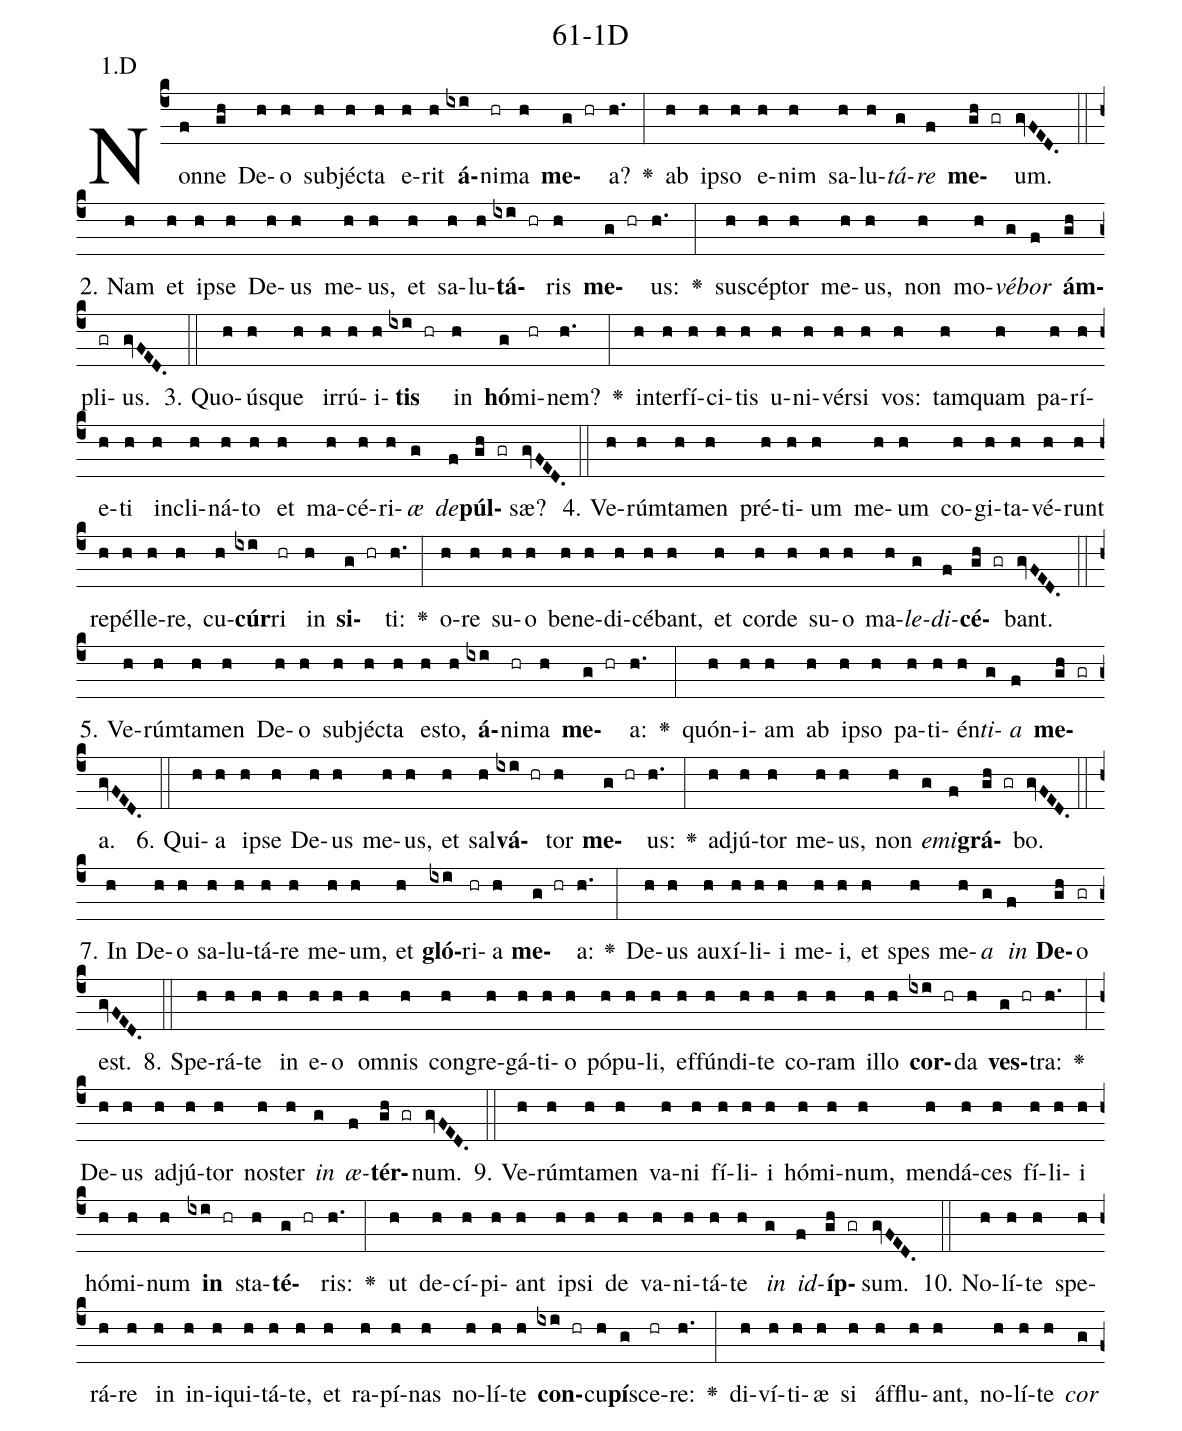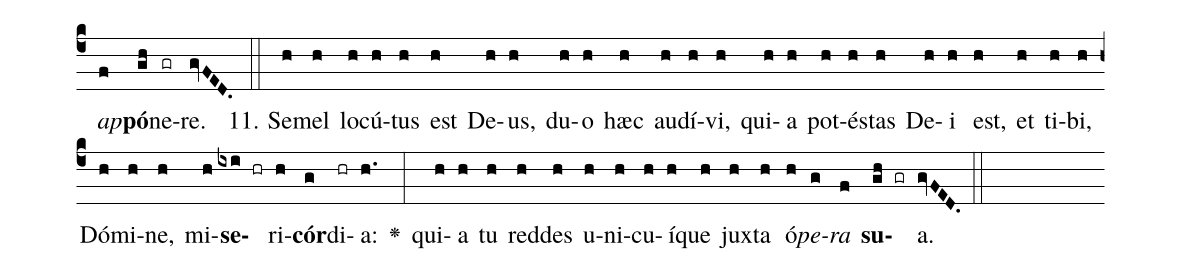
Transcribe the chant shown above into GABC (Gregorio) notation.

name: 61-1D;
annotation: 1.D;
%%
(c4)Non(f)ne(gh) De(h)o(h) sub(h)jéc(h)ta(h) e(h)rit(h) <b>á</b>(ixi)ni(hr)ma(h) <b>me</b>(g hr)a?(h.) <v>\greheightstar</v>(:) ab(h) ip(h)so(h) e(h)nim(h) sa(h)lu(h)<i>tá</i>(g)<i>re</i>(f) <b>me</b>(gh gr)um.(gvFED.) (::)
2. Nam(h) et(h) ip(h)se(h) De(h)us(h) me(h)us,(h) et(h) sa(h)lu(h)<b>tá</b>(ixi hr)ris(h) <b>me</b>(g hr)us:(h.) <v>\greheightstar</v>(:) su(h)scép(h)tor(h) me(h)us,(h) non(h) mo(h)<i>vé</i>(g)<i>bor</i>(f) <b>ám</b>(gh)pli(gr)us.(gvFED.) (::)
3. Quo(h)ús(h)que(h) ir(h)rú(h)i(h)<b>tis</b>(ixi hr) in(h) <b>hó</b>(g)mi(hr)nem?(h.) <v>\greheightstar</v>(:) in(h)ter(h)fí(h)ci(h)tis(h) u(h)ni(h)vér(h)si(h) vos:(h) tam(h)quam(h) pa(h)rí(h)e(h)ti(h) in(h)cli(h)ná(h)to(h) et(h) ma(h)cé(h)ri(h)<i>æ</i>(g) <i>de</i>(f)<b>púl</b>(gh gr)sæ?(gvFED.) (::)
4. Ve(h)rúm(h)ta(h)men(h) pré(h)ti(h)um(h) me(h)um(h) co(h)gi(h)ta(h)vé(h)runt(h) re(h)pél(h)le(h)re,(h) cu(h)<b>cúr</b>(ixi)ri(hr) in(h) <b>si</b>(g hr)ti:(h.) <v>\greheightstar</v>(:) o(h)re(h) su(h)o(h) be(h)ne(h)di(h)cé(h)bant,(h) et(h) cor(h)de(h) su(h)o(h) ma(h)<i>le</i>(g)<i>di</i>(f)<b>cé</b>(gh gr)bant.(gvFED.) (::)
5. Ve(h)rúm(h)ta(h)men(h) De(h)o(h) sub(h)jéc(h)ta(h) es(h)to,(h) <b>á</b>(ixi)ni(hr)ma(h) <b>me</b>(g hr)a:(h.) <v>\greheightstar</v>(:) quón(h)i(h)am(h) ab(h) ip(h)so(h) pa(h)ti(h)én(h)<i>ti</i>(g)<i>a</i>(f) <b>me</b>(gh gr)a.(gvFED.) (::)
6. Qui(h)a(h) ip(h)se(h) De(h)us(h) me(h)us,(h) et(h) sal(h)<b>vá</b>(ixi hr)tor(h) <b>me</b>(g hr)us:(h.) <v>\greheightstar</v>(:) ad(h)jú(h)tor(h) me(h)us,(h) non(h) <i>e</i>(g)<i>mi</i>(f)<b>grá</b>(gh gr)bo.(gvFED.) (::)
7. In(h) De(h)o(h) sa(h)lu(h)tá(h)re(h) me(h)um,(h) et(h) <b>gló</b>(ixi)ri(hr)a(h) <b>me</b>(g hr)a:(h.) <v>\greheightstar</v>(:) De(h)us(h) au(h)xí(h)li(h)i(h) me(h)i,(h) et(h) spes(h) me(h)<i>a</i>(g) <i>in</i>(f) <b>De</b>(gh)o(gr) est.(gvFED.) (::)
8. Spe(h)rá(h)te(h) in(h) e(h)o(h) om(h)nis(h) con(h)gre(h)gá(h)ti(h)o(h) pó(h)pu(h)li,(h) ef(h)fún(h)di(h)te(h) co(h)ram(h) il(h)lo(h) <b>cor</b>(ixi hr)da(h) <b>ves</b>(g hr)tra:(h.) <v>\greheightstar</v>(:) De(h)us(h) ad(h)jú(h)tor(h) nos(h)ter(h) <i>in</i>(g) <i>æ</i>(f)<b>tér</b>(gh gr)num.(gvFED.) (::)
9. Ve(h)rúm(h)ta(h)men(h) va(h)ni(h) fí(h)li(h)i(h) hó(h)mi(h)num,(h) men(h)dá(h)ces(h) fí(h)li(h)i(h) hó(h)mi(h)num(h) <b>in</b>(ixi hr) sta(h)<b>té</b>(g hr)ris:(h.) <v>\greheightstar</v>(:) ut(h) de(h)cí(h)pi(h)ant(h) ip(h)si(h) de(h) va(h)ni(h)tá(h)te(h) <i>in</i>(g) <i>id</i>(f)<b>íp</b>(gh gr)sum.(gvFED.) (::)
10. No(h)lí(h)te(h) spe(h)rá(h)re(h) in(h) in(h)i(h)qui(h)tá(h)te,(h) et(h) ra(h)pí(h)nas(h) no(h)lí(h)te(h) <b>con</b>(ixi hr)cu(h)<b>pí</b>(g)sce(hr)re:(h.) <v>\greheightstar</v>(:) di(h)ví(h)ti(h)æ(h) si(h) áf(h)flu(h)ant,(h) no(h)lí(h)te(h) <i>cor</i>(g) <i>ap</i>(f)<b>pó</b>(gh)ne(gr)re.(gvFED.) (::)
11. Se(h)mel(h) lo(h)cú(h)tus(h) est(h) De(h)us,(h) du(h)o(h) hæc(h) au(h)dí(h)vi,(h) qui(h)a(h) pot(h)és(h)tas(h) De(h)i(h) est,(h) et(h) ti(h)bi,(h) Dó(h)mi(h)ne,(h) mi(h)<b>se</b>(ixi hr)ri(h)<b>cór</b>(g)di(hr)a:(h.) <v>\greheightstar</v>(:) qui(h)a(h) tu(h) red(h)des(h) u(h)ni(h)cu(h)í(h)que(h) jux(h)ta(h) ó(h)<i>pe</i>(g)<i>ra</i>(f) <b>su</b>(gh gr)a.(gvFED.) (::)
